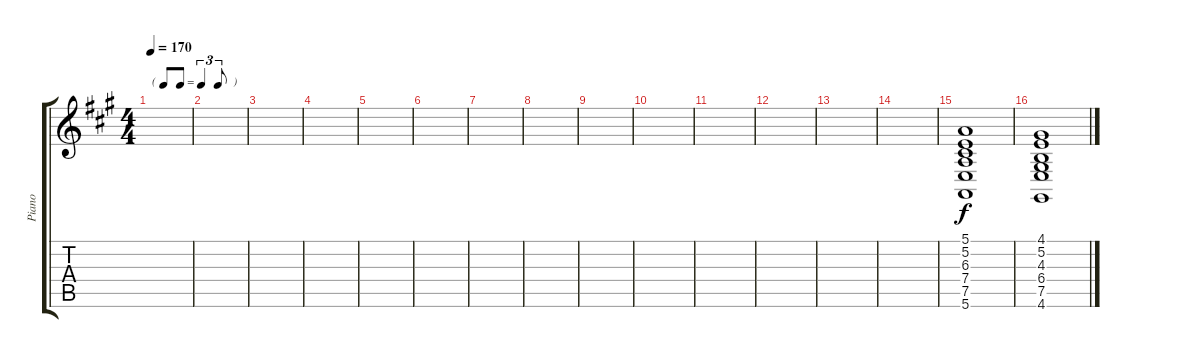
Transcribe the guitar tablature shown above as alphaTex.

\track ("Piano" "Piano") {instrument acousticgrandpiano}
\staff {score tabs}
\tuning (E4 B3 G3 D3 A2 E2) {hide}
\ts (4 4)
\tf triplet8th
\tempo 170
\clef g2
\ks a
|
|
|
|
|
|
|
|
|
|
|
|
|
|
(5.1 5.2 6.3 7.4 7.5 5.6).1 |
(4.1 5.2 4.3 6.4 7.5 4.6).1
